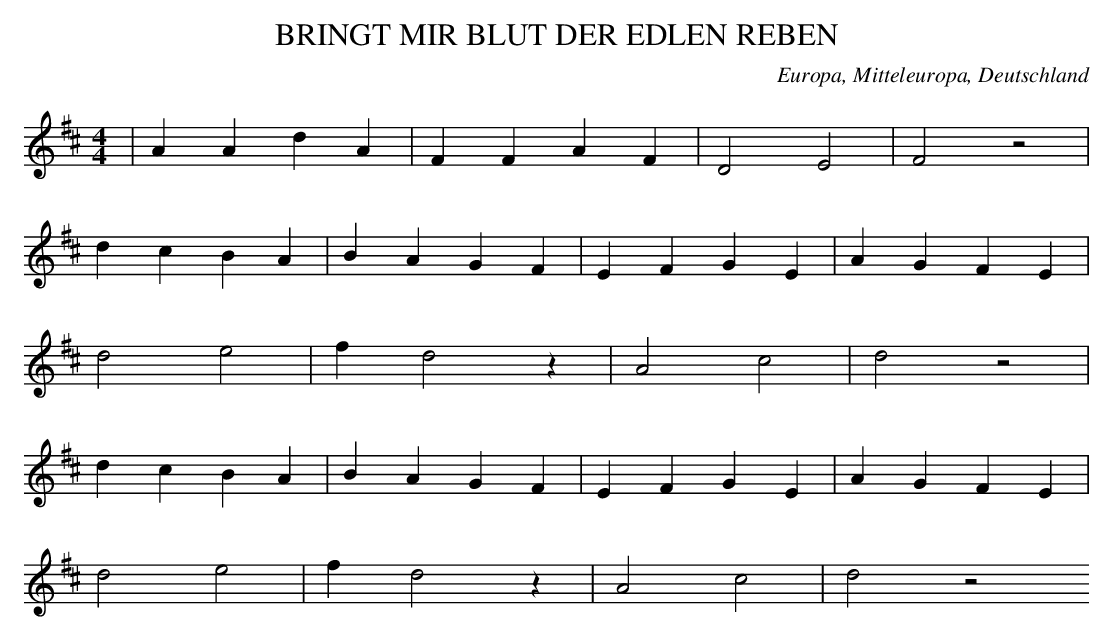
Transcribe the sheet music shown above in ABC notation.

X:1
T: BRINGT MIR BLUT DER EDLEN REBEN
O: Europa, Mitteleuropa, Deutschland
M: 4/4
L: 1/4
K: D
 | AAdA | FFAF | D2E2 | F2z2 |
dcBA | BAGF | EFGE | AGFE |
d2e2 | fd2z | A2c2 | d2z2 |
dcBA | BAGF | EFGE | AGFE |
d2e2 | fd2z | A2c2 | d2z2
